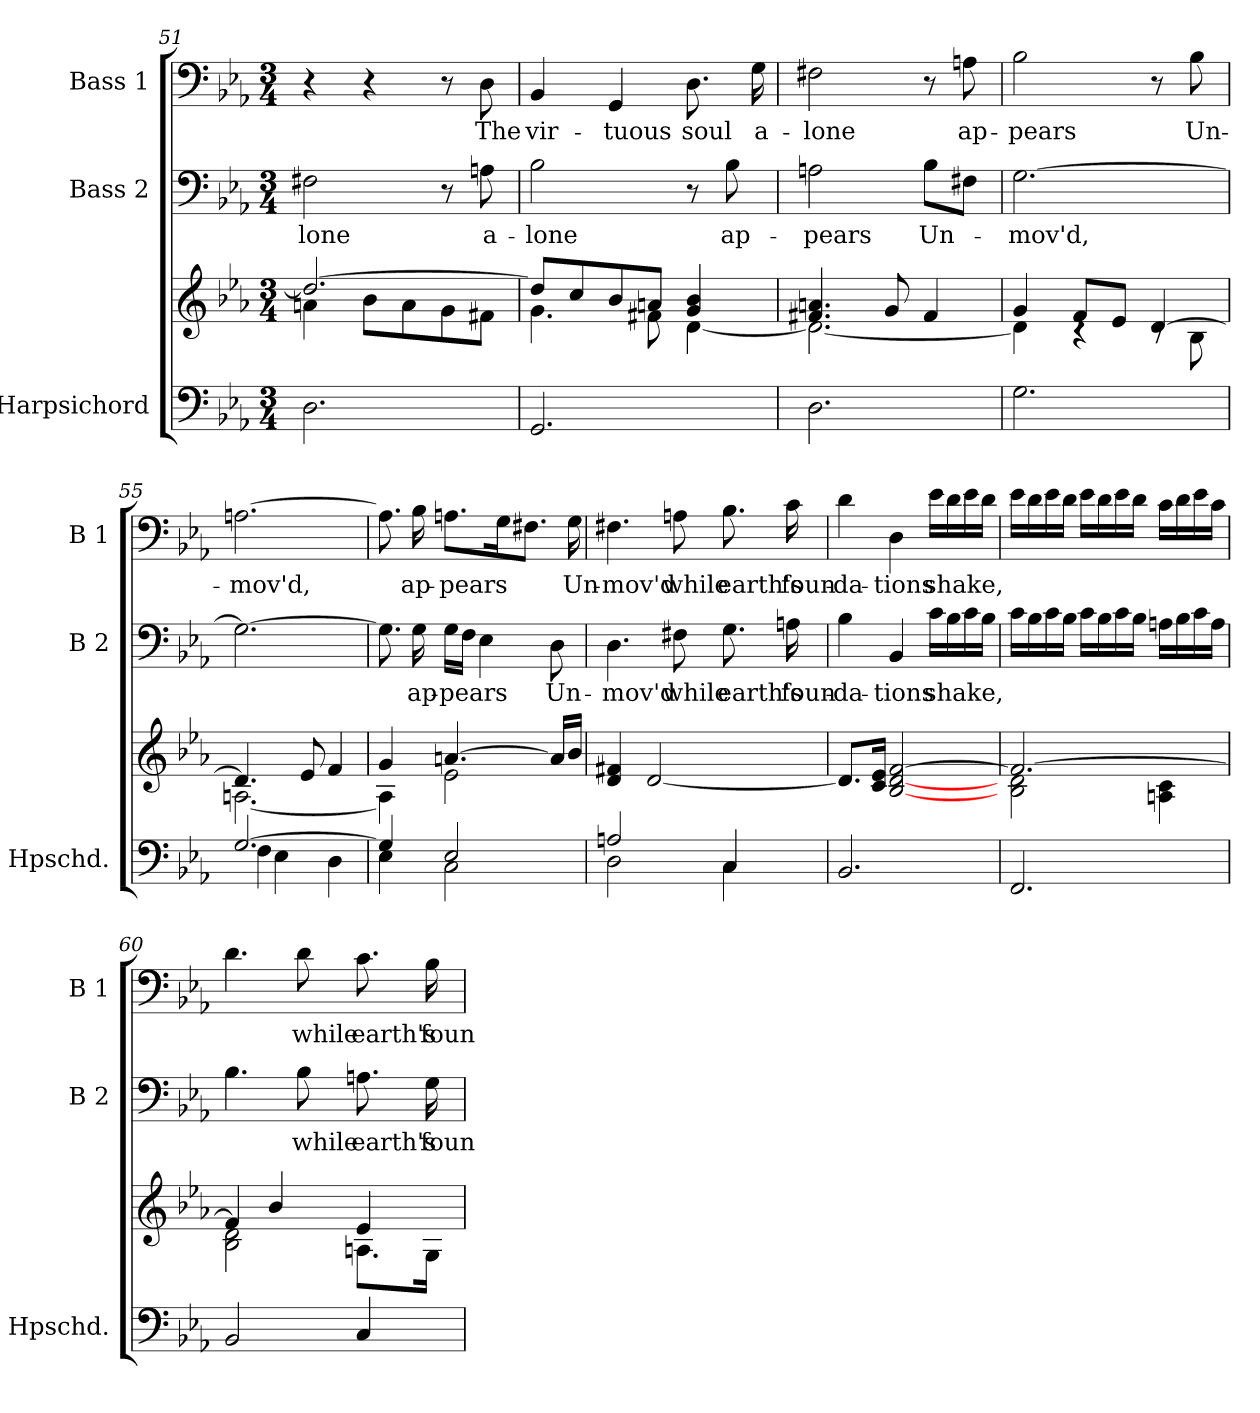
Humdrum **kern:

**kern	**kern	**kern	**text	**kern	**text
*part3	*part3	*part2	*part2	*part1	*part1
*staff4	*staff3	*staff2	*staff2	*staff1	*staff1
*I"Harpsichord	*	*I"Bass 2	*	*I"Bass 1	*
*I'Hpschd.	*	*I'B 2	*	*I'B 1	*
*clefF4	*clefG2	*clefF4	*	*clefF4	*
*k[b-e-a-]	*k[b-e-a-]	*k[b-e-a-]	*	*k[b-e-a-]	*
*E-:	*E-:	*E-:	*	*E-:	*
*M3/4	*M3/4	*M3/4	*	*M3/4	*
=51	=51	=51	=51	=51	=51
*	*^	*	*	*	*
!	!	!	!	!LO:LY:b	!	!
2.D\	2.dd/_	4an\	2F#X\	-lone	4r	.
.	.	8b-\L	.	.	4r	.
.	.	8a\	.	.	.	.
.	.	8g\	8r	.	8r	.
!	!	!	!	!LO:LY:b	!	!LO:LY:b
.	.	8f#X\J	8An\	a-	8D\	The
=52	=52	=52	=52	=52	=52	=52
!	!	!	!	!LO:LY:b	!	!LO:LY:b
2.GG/	8dd/L]	4.g\	2B-\	-lone	4BB-/	vir-
.	8cc/	.	.	.	.	.
!	!	!	!	!	!	!LO:LY:b
.	8b-/	.	.	.	4GG/	-tuous
.	8an/J	8f#X\	.	.	.	.
!	!	!	!	!	!	!LO:LY:b
.	4g/ 4b-/	[<4d\	8r	.	8.D\	soul
!	!	!	!	!LO:LY:b	!	!
.	.	.	8B-\	ap-	.	.
!	!	!	!	!	!	!LO:LY:b
.	.	.	.	.	16G\	a-
=53	=53	=53	=53	=53	=53	=53
!	!	!	!	!LO:LY:b	!	!LO:LY:b
2.D\	4.f#X/ 4.an/	2.d\_	2An\	-pears	2F#X\	-lone
.	8g/	.	.	.	.	.
!	!	!	!	!LO:LY:b	!	!
.	4f#/	.	8B-\L	Un-	8r	.
!	!	!	!	!	!	!LO:LY:b
.	.	.	8F#X\J	.	8An\	ap-
=54	=54	=54	=54	=54	=54	=54
!	!	!	!	!LO:LY:b	!	!LO:LY:b
2.G\	4g/	4d\]	[2.G\	-mov'd,	2B-\	-pears
.	8f/L	4rc	.	.	.	.
.	8e-/J	.	.	.	.	.
.	[>4d/	8rc	.	.	8r	.
!	!	!	!	!	!	!LO:LY:b
.	.	8B-\	.	.	8B-\	Un-
=55	=55	=55	=55	=55	=55	=55
*^	*	*	*	*	*	*
!	!	!	!	!	!	!	!LO:LY:b
[>2.G/	4F\	4.d/]	[<2.An\	2.G\_	.	[2.An\	-mov'd,
.	4E-\	.	.	.	.	.	.
.	.	8e-/	.	.	.	.	.
.	4D\	4f/	.	.	.	.	.
!!LO:LB:g=z
=56	=56	=56	=56	=56	=56	=56	=56
4G/]	4E-\	4g/	4A\]	8.G\]	.	8.A\]	.
!	!	!	!	!	!LO:LY:b	!	!LO:LY:b
.	.	.	.	16G\	ap-	16B-\	ap-
!	!	!	!	!	!LO:LY:b	!	!LO:LY:b
2E-/	2C\	[>4.an/	2e-\	16G\LL	-pears	8.An\L	-pears
.	.	.	.	16F\JJ	.	.	.
.	.	.	.	4E-\	.	.	.
.	.	.	.	.	.	16G\k	.
.	.	.	.	.	.	8.F#X\J	.
!	!	!	!	!	!LO:LY:b	!	!
.	.	16a/LL]	.	8D\	Un-	.	.
!	!	!	!	!	!	!	!LO:LY:b
.	.	16b-/JJ	.	.	.	16G\	Un-
*	*	*v	*v	*	*	*	*
=57	=57	=57	=57	=57	=57	=57
!	!	!	!	!LO:LY:b	!	!LO:LY:b
2An/	2D\	4d/ 4f#X/	4.D\	-mov'd	4.F#X\	-mov'd
.	.	[2d/	.	.	.	.
!	!	!	!	!LO:LY:b	!	!LO:LY:b
.	.	.	8F#X\	while	8An\	while
!	!	!	!	!LO:LY:b	!	!LO:LY:b
4C/	4C\	.	8.G\	earth's	8.B-\	earth's
!	!	!	!	!LO:LY:b	!	!LO:LY:b
.	.	.	16An\	foun-	16c\	foun-
*v	*v	*	*	*	*	*
=58	=58	=58	=58	=58	=58
!	!	!	!LO:LY:b	!	!LO:LY:b
2.BB-/	8.d/L]	4B-\	-da-	4d\	-da-
.	16c/ 16e-/Jk	.	.	.	.
!	!	!	!LO:LY:b	!	!LO:LY:b
.	[2B-/ [2d/ [2f/	4BB-/	-tions	4D\	-tions
!	!	!	!LO:LY:b	!	!LO:LY:b
.	.	16c\LL	shake,	16e-\LL	shake,
.	.	16B-\	.	16d\	.
.	.	16c\	.	16e-\	.
.	.	16B-\JJ	.	16d\JJ	.
=59	=59	=59	=59	=59	=59
*	*^	*	*	*	*
2.FF/	2.f/_	2B-\ 2d\	16c\LL	.	16e-\LL	.
.	.	.	16B-\	.	16d\	.
.	.	.	16c\	.	16e-\	.
.	.	.	16B-\JJ	.	16d\JJ	.
.	.	.	16c\LL	.	16e-\LL	.
.	.	.	16B-\	.	16d\	.
.	.	.	16c\	.	16e-\	.
.	.	.	16B-\JJ	.	16d\JJ	.
.	.	4An\ 4c\	16An\LL	.	16c\LL	.
.	.	.	16B-\	.	16d\	.
.	.	.	16c\	.	16e-\	.
.	.	.	16A\JJ	.	16c\JJ	.
!!LO:LB:g=z
=60	=60	=60	=60	=60	=60	=60
2BB-/	4f/]	2B-\ 2d\	4.B-\	.	4.d\	.
.	4b-/	.	.	.	.	.
!	!	!	!	!LO:LY:b	!	!LO:LY:b
.	.	.	8B-\	while	8d\	while
!	!	!	!	!LO:LY:b	!	!LO:LY:b
4C/	4e-/	8.An\L	8.An\	earth's	8.c\	earth's
!	!	!	!	!LO:LY:b	!	!LO:LY:b
.	.	16G\Jk	16G\	foun-	16B-\	foun-
*	*v	*v	*	*	*	*
=	=	=	=	=	=
*-	*-	*-	*-	*-	*-
